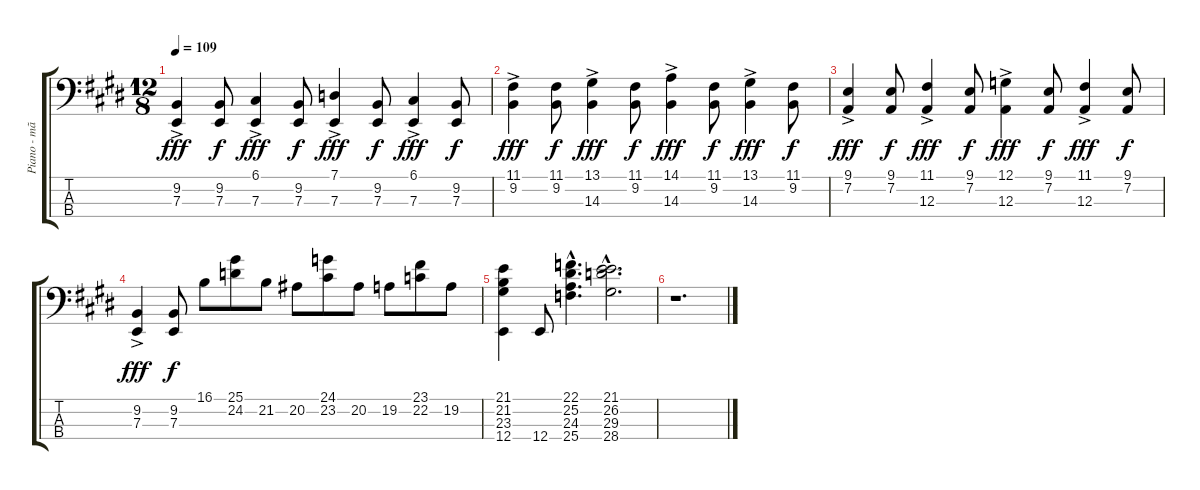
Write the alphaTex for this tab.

\track ("Piano - mão esquerda" "Piano - mã") {instrument acousticgrandpiano}
\staff {score tabs}
\tuning (G2 D2 A1 E1) {hide}
\ts (12 8)
\tempo 109
\clef f4
\ks e
(9.2{ac} 7.3).4{dy fff} (9.2 7.3).8{dy f} (6.1{ac} 7.3).4{dy fff} (9.2 7.3).8{dy f} (7.1{ac} 7.3).4{dy fff} (9.2 7.3).8{dy f} (6.1{ac} 7.3).4{dy fff} (9.2 7.3).8{dy f} |
(11.1{ac} 9.2).4{dy fff} (11.1 9.2).8{dy f} (13.1{ac} 14.3).4{dy fff} (11.1 9.2).8{dy f} (14.1{ac} 14.3).4{dy fff} (11.1 9.2).8{dy f} (13.1{ac} 14.3).4{dy fff} (11.1 9.2).8{dy f} |
(9.1{ac} 7.2).4{dy fff} (9.1 7.2).8{dy f} (11.1{ac} 12.3).4{dy fff} (9.1 7.2).8{dy f} (12.1{ac} 12.3).4{dy fff} (9.1 7.2).8{dy f} (11.1{ac} 12.3).4{dy fff} (9.1 7.2).8{dy f} |
(9.2{ac} 7.3).4{dy fff} (9.2 7.3).8{dy f} 16.1.8 (25.1 24.2).8 21.2.8 20.2.8 (24.1 23.2).8 20.2.8 19.2.8 (23.1 22.2).8 19.2.8 |
(21.1 21.2 23.3 12.4).4 12.4.8 (22.1{hac} 25.2{hac} 24.3{hac} 25.4{hac}).4{d} (21.1{hac} 26.2{hac} 29.3{hac} 28.4{hac}).2{d} |
r.1{d}
